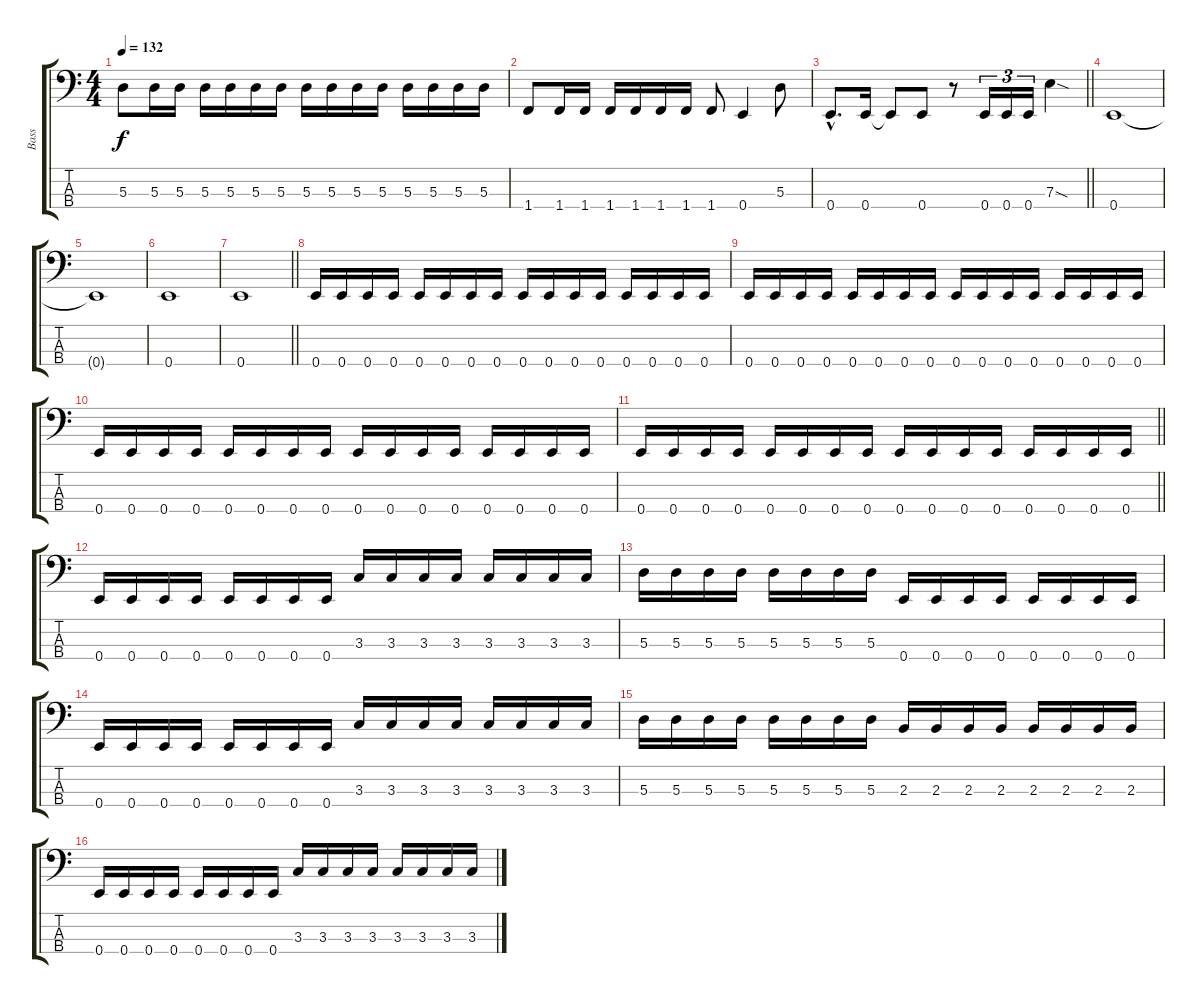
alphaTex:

\track ("Bass" "Bass") {instrument slapbass2}
\staff {score tabs}
\tuning (G2 D2 A1 E1) {hide}
\ts (4 4)
\tempo 132
\clef f4
\ks c
5.3.8{dy f} 5.3.16 5.3.16 5.3.16 5.3.16 5.3.16 5.3.16 5.3.16 5.3.16 5.3.16 5.3.16 5.3.16 5.3.16 5.3.16 5.3.16 |
1.4.8 1.4.16 1.4.16 1.4.16 1.4.16 1.4.16 1.4.16 1.4.8 0.4.4 5.3.8 |
\barLineRight lightlight
0.4{hac}.8{d} 0.4.16 0.4{t}.8 0.4.8 r.8 0.4.16{tu (3 2)} 0.4.16{tu (3 2)} 0.4.16{tu (3 2)} 7.3{sod}.4 |
0.4.1 |
0.4{t}.1 |
0.4.1 |
\barLineRight lightlight
0.4.1 |
0.4.16 0.4.16 0.4.16 0.4.16 0.4.16 0.4.16 0.4.16 0.4.16 0.4.16 0.4.16 0.4.16 0.4.16 0.4.16 0.4.16 0.4.16 0.4.16 |
0.4.16 0.4.16 0.4.16 0.4.16 0.4.16 0.4.16 0.4.16 0.4.16 0.4.16 0.4.16 0.4.16 0.4.16 0.4.16 0.4.16 0.4.16 0.4.16 |
0.4.16 0.4.16 0.4.16 0.4.16 0.4.16 0.4.16 0.4.16 0.4.16 0.4.16 0.4.16 0.4.16 0.4.16 0.4.16 0.4.16 0.4.16 0.4.16 |
\barLineRight lightlight
0.4.16 0.4.16 0.4.16 0.4.16 0.4.16 0.4.16 0.4.16 0.4.16 0.4.16 0.4.16 0.4.16 0.4.16 0.4.16 0.4.16 0.4.16 0.4.16 |
0.4.16 0.4.16 0.4.16 0.4.16 0.4.16 0.4.16 0.4.16 0.4.16 3.3.16 3.3.16 3.3.16 3.3.16 3.3.16 3.3.16 3.3.16 3.3.16 |
5.3.16 5.3.16 5.3.16 5.3.16 5.3.16 5.3.16 5.3.16 5.3.16 0.4.16 0.4.16 0.4.16 0.4.16 0.4.16 0.4.16 0.4.16 0.4.16 |
0.4.16 0.4.16 0.4.16 0.4.16 0.4.16 0.4.16 0.4.16 0.4.16 3.3.16 3.3.16 3.3.16 3.3.16 3.3.16 3.3.16 3.3.16 3.3.16 |
5.3.16 5.3.16 5.3.16 5.3.16 5.3.16 5.3.16 5.3.16 5.3.16 2.3.16 2.3.16 2.3.16 2.3.16 2.3.16 2.3.16 2.3.16 2.3.16 |
0.4.16 0.4.16 0.4.16 0.4.16 0.4.16 0.4.16 0.4.16 0.4.16 3.3.16 3.3.16 3.3.16 3.3.16 3.3.16 3.3.16 3.3.16 3.3.16
